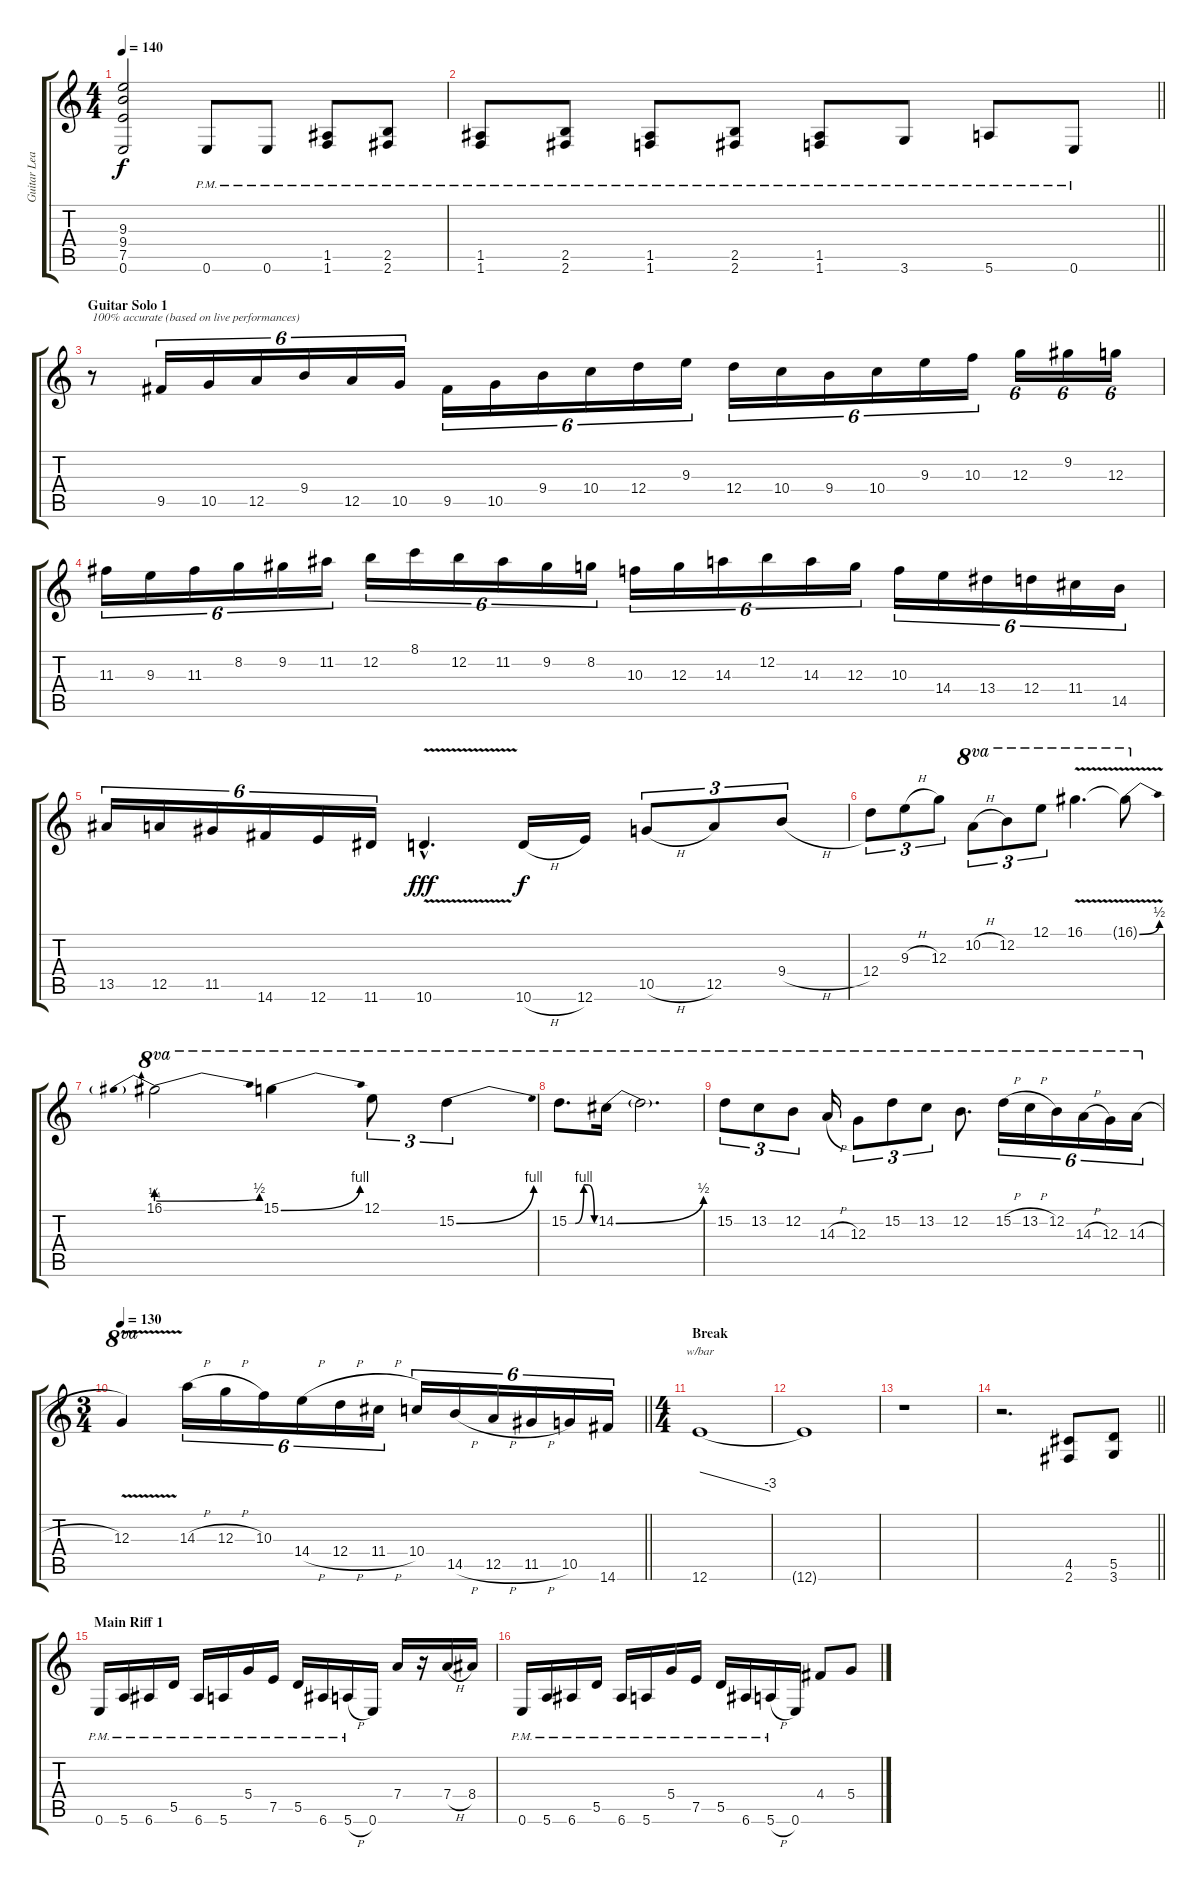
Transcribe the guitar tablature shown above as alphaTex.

\track ("Guitar Lead" "Guitar Lea") {instrument distortionguitar}
\staff {score tabs}
\tuning (E4 B3 G3 D3 A2 E2) {hide}
\ts (4 4)
\tempo 140
\clef g2
\ks c
(9.3 9.4 7.5 0.6).2{dy f} 0.6{pm}.8 0.6{pm}.8 (1.5{pm} 1.6{pm}).8 (2.5{pm} 2.6{pm}).8 |
\barLineRight lightlight
(1.5{pm} 1.6{pm}).8 (2.5{pm} 2.6{pm}).8 (1.5{pm} 1.6{pm}).8 (2.5{pm} 2.6{pm}).8 (1.5{pm} 1.6{pm}).8 3.6{pm}.8 5.6{pm}.8 0.6{pm}.8 |
\section ("" "Guitar Solo 1")
r.8{txt "100% accurate (based on live performances)" volume 14} 9.5.16{tu (6 4)} 10.5.16{tu (6 4)} 12.5.16{tu (6 4)} 9.4.16{tu (6 4)} 12.5.16{tu (6 4)} 10.5.16{tu (6 4)} 9.5.16{tu (6 4)} 10.5.16{tu (6 4)} 9.4.16{tu (6 4)} 10.4.16{tu (6 4)} 12.4.16{tu (6 4)} 9.3.16{tu (6 4)} 12.4.16{tu (6 4)} 10.4.16{tu (6 4)} 9.4.16{tu (6 4)} 10.4.16{tu (6 4)} 9.3.16{tu (6 4)} 10.3.16{tu (6 4)} 12.3.16{tu (6 4)} 9.2.16{tu (6 4)} 12.3.16{tu (6 4)} |
11.3.16{tu (6 4)} 9.3.16{tu (6 4)} 11.3.16{tu (6 4)} 8.2.16{tu (6 4)} 9.2.16{tu (6 4)} 11.2.16{tu (6 4)} 12.2.16{tu (6 4)} 8.1.16{tu (6 4)} 12.2.16{tu (6 4)} 11.2.16{tu (6 4)} 9.2.16{tu (6 4)} 8.2.16{tu (6 4)} 10.3.16{tu (6 4)} 12.3.16{tu (6 4)} 14.3.16{tu (6 4)} 12.2.16{tu (6 4)} 14.3.16{tu (6 4)} 12.3.16{tu (6 4)} 10.3.16{tu (6 4)} 14.4.16{tu (6 4)} 13.4.16{tu (6 4)} 12.4.16{tu (6 4)} 11.4.16{tu (6 4)} 14.5.16{tu (6 4)} |
13.5.16{tu (6 4)} 12.5.16{tu (6 4)} 11.5.16{tu (6 4)} 14.6.16{tu (6 4)} 12.6.16{tu (6 4)} 11.6.16{tu (6 4)} 10.6{v hac}.4{d dy fff} 10.6{h}.16{dy f} 12.6.16 10.5{h}.8{tu (3 2)} 12.5.8{tu (3 2)} 9.4{h}.8{tu (3 2)} |
12.4.8{tu (3 2)} 9.3{h}.8{tu (3 2)} 12.3.8{tu (3 2)} 10.2{h}.8{tu (3 2) ot 8va} 12.2.8{tu (3 2) ot 8va} 12.1.8{tu (3 2) ot 8va} 16.1{v}.4{d ot 8va} 16.1{be (bend 0 0 60 2) t}.8{ot 8va} |
16.1{be (prebendbend 0 1 60 2)}.2{ot 8va} 15.1{be (bend 0 0 60 4)}.4{ot 8va} 12.1.8{tu (3 2) ot 8va} 15.2{be (bend 0 0 60 4)}.4{tu (3 2) ot 8va} |
15.2{be (custom 0 0 15 0 35 4 45 4 60 0)}.8{d ot 8va} 14.2{be (bend 0 0 60 2)}.16{ot 8va} 14.2{t}.2{d ot 8va} |
15.2.8{tu (3 2) ot 8va} 13.2.8{tu (3 2) ot 8va} 12.2.8{tu (3 2) ot 8va} 14.3{h}.16{ot 8va} 12.3.8{tu (3 2) ot 8va} 15.2.8{tu (3 2) ot 8va} 13.2.8{tu (3 2) ot 8va} 12.2.8{d ot 8va} 15.2{h}.16{tu (6 4) ot 8va} 13.2{h}.16{tu (6 4) ot 8va} 12.2.16{tu (6 4) ot 8va} 14.3{h}.16{tu (6 4) ot 8va} 12.3.16{tu (6 4) ot 8va} 14.3{h}.16{tu (6 4) ot 8va} |
\ts (3 4)
\tempo 130
\barLineRight lightlight
12.3{v}.4{ot 8va} 14.3{h}.16{tu (6 4)} 12.3{h}.16{tu (6 4)} 10.3.16{tu (6 4)} 14.4{h}.16{tu (6 4)} 12.4{h}.16{tu (6 4)} 11.4{h}.16{tu (6 4)} 10.4.16{tu (6 4)} 14.5{h}.16{tu (6 4)} 12.5{h}.16{tu (6 4)} 11.5{h}.16{tu (6 4)} 10.5.16{tu (6 4)} 14.6.16{tu (6 4)} |
\ts (4 4)
\section ("" "Break")
12.6.1{tbe (dive default 0 0 60 -12)} |
12.6{t}.1 |
r.1 |
\barLineRight lightlight
r.2{d} (4.5 2.6).8{volume 12} (5.5 3.6).8 |
\section ("" "Main Riff 1")
0.6{pm}.16 5.6{pm}.16 6.6{pm}.16 5.5{pm}.16 6.6{pm}.16 5.6{pm}.16 5.4{pm}.16 7.5{pm}.16 5.5{pm}.16 6.6{pm}.16 5.6{h pm}.16 0.6.16 7.4.16 r.16 7.4{h}.16 8.4.16 |
0.6{pm}.16 5.6{pm}.16 6.6{pm}.16 5.5{pm}.16 6.6{pm}.16 5.6{pm}.16 5.4{pm}.16 7.5{pm}.16 5.5{pm}.16 6.6{pm}.16 5.6{h pm}.16 0.6.16 4.4.8 5.4.8
